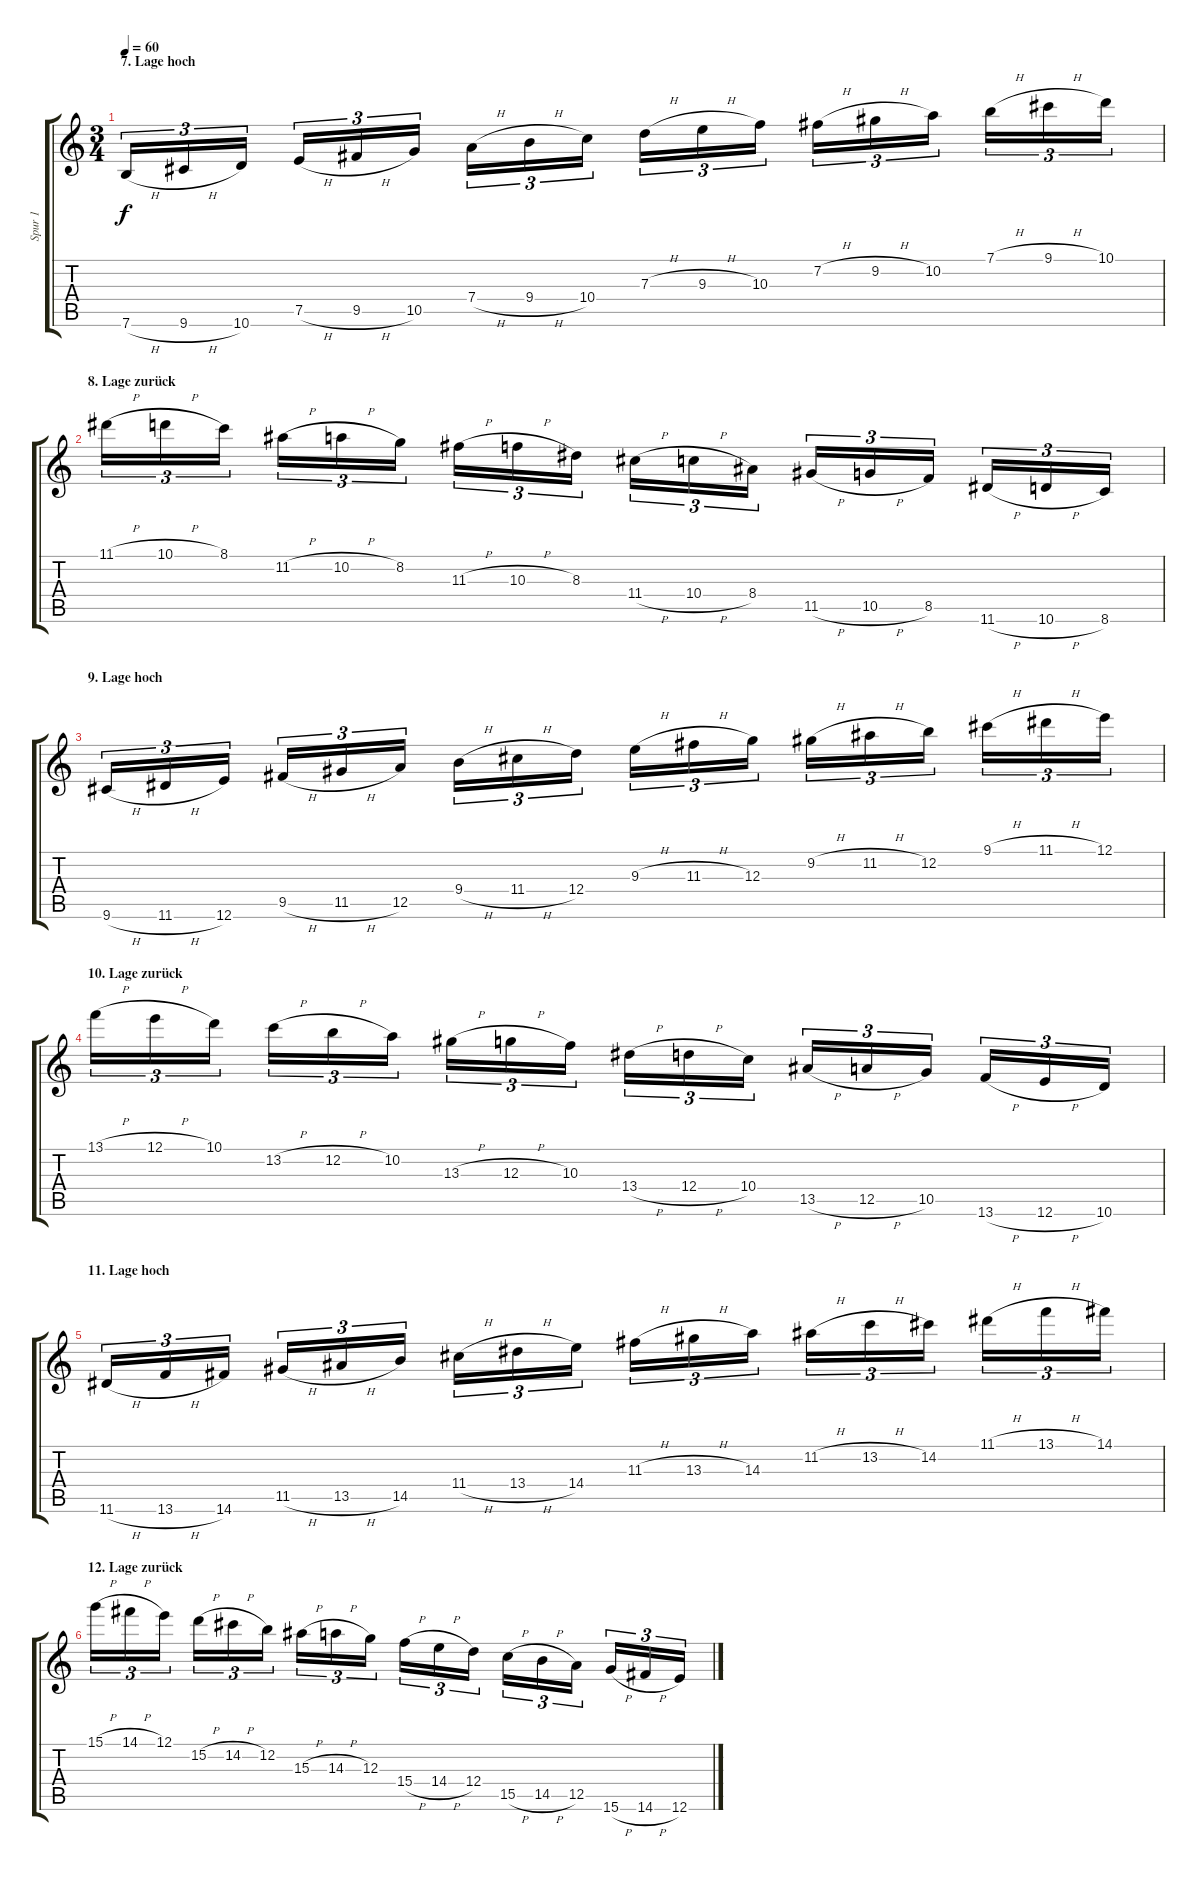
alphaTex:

\track ("Spur 1" "Spur 1") {instrument acousticguitarsteel}
\staff {score tabs}
\tuning (E4 B3 G3 D3 A2 E2) {hide}
\ts (3 4)
\section ("" "7. Lage hoch")
\tempo 60
\clef g2
\ks c
7.6{h}.16{tu (3 2) dy f} 9.6{h}.16{tu (3 2)} 10.6.16{tu (3 2)} 7.5{h}.16{tu (3 2)} 9.5{h}.16{tu (3 2)} 10.5.16{tu (3 2)} 7.4{h}.16{tu (3 2)} 9.4{h}.16{tu (3 2)} 10.4.16{tu (3 2)} 7.3{h}.16{tu (3 2)} 9.3{h}.16{tu (3 2)} 10.3.16{tu (3 2)} 7.2{h}.16{tu (3 2)} 9.2{h}.16{tu (3 2)} 10.2.16{tu (3 2)} 7.1{h}.16{tu (3 2)} 9.1{h}.16{tu (3 2)} 10.1.16{tu (3 2)} |
\section ("" "8. Lage zurück")
11.1{h}.16{tu (3 2)} 10.1{h}.16{tu (3 2)} 8.1.16{tu (3 2)} 11.2{h}.16{tu (3 2)} 10.2{h}.16{tu (3 2)} 8.2.16{tu (3 2)} 11.3{h}.16{tu (3 2)} 10.3{h}.16{tu (3 2)} 8.3.16{tu (3 2)} 11.4{h}.16{tu (3 2)} 10.4{h}.16{tu (3 2)} 8.4.16{tu (3 2)} 11.5{h}.16{tu (3 2)} 10.5{h}.16{tu (3 2)} 8.5.16{tu (3 2)} 11.6{h}.16{tu (3 2)} 10.6{h}.16{tu (3 2)} 8.6.16{tu (3 2)} |
\section ("" "9. Lage hoch")
9.6{h}.16{tu (3 2)} 11.6{h}.16{tu (3 2)} 12.6.16{tu (3 2)} 9.5{h}.16{tu (3 2)} 11.5{h}.16{tu (3 2)} 12.5.16{tu (3 2)} 9.4{h}.16{tu (3 2)} 11.4{h}.16{tu (3 2)} 12.4.16{tu (3 2)} 9.3{h}.16{tu (3 2)} 11.3{h}.16{tu (3 2)} 12.3.16{tu (3 2)} 9.2{h}.16{tu (3 2)} 11.2{h}.16{tu (3 2)} 12.2.16{tu (3 2)} 9.1{h}.16{tu (3 2)} 11.1{h}.16{tu (3 2)} 12.1.16{tu (3 2)} |
\section ("" "10. Lage zurück")
13.1{h}.16{tu (3 2)} 12.1{h}.16{tu (3 2)} 10.1.16{tu (3 2)} 13.2{h}.16{tu (3 2)} 12.2{h}.16{tu (3 2)} 10.2.16{tu (3 2)} 13.3{h}.16{tu (3 2)} 12.3{h}.16{tu (3 2)} 10.3.16{tu (3 2)} 13.4{h}.16{tu (3 2)} 12.4{h}.16{tu (3 2)} 10.4.16{tu (3 2)} 13.5{h}.16{tu (3 2)} 12.5{h}.16{tu (3 2)} 10.5.16{tu (3 2)} 13.6{h}.16{tu (3 2)} 12.6{h}.16{tu (3 2)} 10.6.16{tu (3 2)} |
\section ("" "11. Lage hoch")
11.6{h}.16{tu (3 2)} 13.6{h}.16{tu (3 2)} 14.6.16{tu (3 2)} 11.5{h}.16{tu (3 2)} 13.5{h}.16{tu (3 2)} 14.5.16{tu (3 2)} 11.4{h}.16{tu (3 2)} 13.4{h}.16{tu (3 2)} 14.4.16{tu (3 2)} 11.3{h}.16{tu (3 2)} 13.3{h}.16{tu (3 2)} 14.3.16{tu (3 2)} 11.2{h}.16{tu (3 2)} 13.2{h}.16{tu (3 2)} 14.2.16{tu (3 2)} 11.1{h}.16{tu (3 2)} 13.1{h}.16{tu (3 2)} 14.1.16{tu (3 2)} |
\section ("" "12. Lage zurück")
15.1{h}.16{tu (3 2)} 14.1{h}.16{tu (3 2)} 12.1.16{tu (3 2)} 15.2{h}.16{tu (3 2)} 14.2{h}.16{tu (3 2)} 12.2.16{tu (3 2)} 15.3{h}.16{tu (3 2)} 14.3{h}.16{tu (3 2)} 12.3.16{tu (3 2)} 15.4{h}.16{tu (3 2)} 14.4{h}.16{tu (3 2)} 12.4.16{tu (3 2)} 15.5{h}.16{tu (3 2)} 14.5{h}.16{tu (3 2)} 12.5.16{tu (3 2)} 15.6{h}.16{tu (3 2)} 14.6{h}.16{tu (3 2)} 12.6.16{tu (3 2)}
